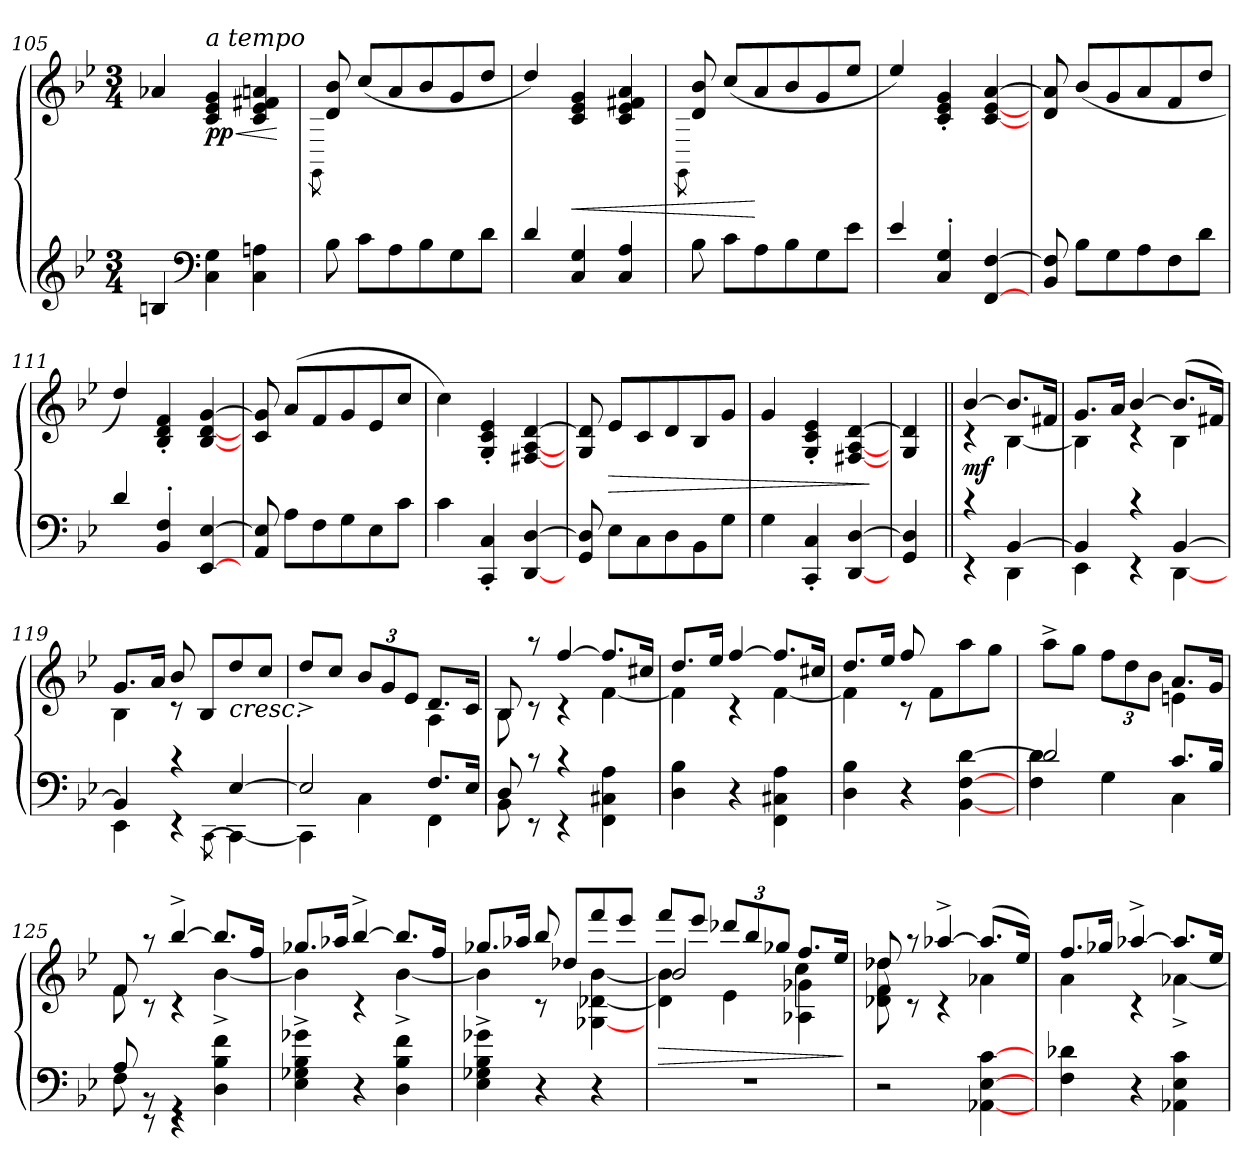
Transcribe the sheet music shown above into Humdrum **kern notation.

**kern	**kern	**dynam
*part1	*part1	*part1
*staff2	*staff1	*staff1/2
!!LO:LB:g=z
*clefG2	*clefG2	*
*k[b-e-]	*k[b-e-]	*
*B-:	*B-:	*
*M3/4	*M3/4	*
=105	=105	=105
*	*^	*
4Bn/	4a-X/	2ryy	.
*clefF4	*	*	*
!	!LO:TX:a:i:t=a tempo	!	!
!	!	!	!LO:HP:b
!	!	!	!LO:DY:n=1:b
4C\ 4G\	4c/ 4e-/ 4g/	.	< pp
4C\ 4Ani\	4c/ 4e-/ 4f#X/ 4an/	4ryy	.
*	*v	*v	*
.	.	[
!!LO:LB:g=z
=106	=106	=106
*	*^	*
.	.	8qGG\	.
*^	*	*	*
8B-\	2.ryy	8d/ 8b-/	2.ryy	.
8c\L	.	(>8cc/L	.	.
8A\	.	8a/	.	.
8B-\	.	8b-/	.	.
8G\	.	8g/	.	.
8d\J	.	8dd/J	.	.
*	*	*v	*v	*
=107	=107	=107	=107
4d/	2.ryy	4dd/)	.
!	!	!	!LO:HP:b
4C/ 4G/	.	4c/ 4e-/ 4g/	<
4C/ 4A/	.	4c/ 4e-/ 4f#X/ 4a/	.
=108	=108	=108	=108
*	*	*^	*
.	.	.	8qGG\	.
8B-\	2.ryy	8d/ 8b-/	2.ryy	.
8c\L	.	(>8cc/L	.	.
8A\	.	8a/	.	[
8B-\	.	8b-/	.	.
8G\	.	8g/	.	.
8e-\J	.	8ee-/J	.	.
*	*	*v	*v	*
=109	=109	=109	=109
4e-/	2.ryy	4ee-/)	.
4C/'> 4G/'>	.	4c/'< 4e-/'< 4g/'<	.
[4FF/ [4F/	.	[4c/ [4e-/ [4a/	.
=110	=110	=110	=110
8BB-/ 8F/]	2.ryy	8d/ 8a/]	.
8B-\L	.	(>8b-/L	.
8G\	.	8g/	.
8A\	.	8a/	.
8F\	.	8f/	.
8d\J	.	8dd/J	.
=111	=111	=111	=111
4d/	2.ryy	4dd/)	.
4BB-/'> 4F/'>	.	4B-/'< 4d/'< 4f/'<	.
[4EE-/ [4E-/	.	[4B-/ [4d/ [4g/	.
!!LO:LB:g=z
=112	=112	=112	=112
*	*	*^	*
8AA/ 8E-/]	2ryy	8c/ 8g/]	2ryy	.
8A\L	.	(>8a/L	.	.
8F\	.	8f/	.	.
8G\	.	8g/	.	.
8E-\	4ryy	8e-/	4ryy	.
8c\J	.	8cc/J	.	.
=113	=113	=113	=113	=113
4c\	2ryy	4cc\)	2ryy	.
4CC/'< 4C/'<	.	4G/'< 4c/'< 4e-/'<	.	.
[4DD/ [4D/	4ryy	[4F#X/ [4A/ [4d/	4ryy	.
=114	=114	=114	=114	=114
8GG/ 8D/]	2ryy	8G/ 8d/]	2ryy	.
!	!	!	!	!LO:HP:b
8E-\L	.	8e-/L	.	>
8C\	.	8c/	.	.
8D\	.	8d/	.	.
8BB-\	4ryy	8B-/	4ryy	.
8G\J	.	8g/J	.	.
=115	=115	=115	=115	=115
4G\	2ryy	4g/	2ryy	.
4CC/'< 4C/'<	.	4G/'< 4c/'< 4e-/'<	.	.
[4DD/ [4D/	4ryy	[4F#/ [4A/ [4d/	4ryy	.
*v	*v	*	*	*
*	*v	*v	*
.	.	]
=116	=116	=116
*^	*^	*
4GG/ 4D/]	4ryy	4G/ 4d/]	4ryy	.
=117||	=117||	=117||	=117||	=117||
!	!	!	!	!LO:DY:b
4rc	4rEE	[>4b-/	4rc	mf
[>4BB-/	4DD\	8.b-/L]	[<4B-\	.
.	.	16f#X/Jk	.	.
=118	=118	=118	=118	=118
4BB-/]	4EE-\	8.g/L	4B-\]	.
.	.	16a/Jk	.	.
4rc	4rEE	[>4b-/	4rc	.
[>4BB-/	[<4DD\	(>8.b-/L]	4B-\	.
.	.	16f#X/Jk)	.	.
!!LO:LB:g=z	!!
=119	=119	=119	=119	=119
4BB-/]	4EE-\	8.g/L	4B-\	.
.	.	16a/Jk	.	.
4rc	4rEE	8b-/	8rc	.
.	.	8B-/L	8ryy	[
.	[<8qCC\	.	.	.
!	!	!	!	!LO:HP:b
[>4E-/	4CC\_	8dd/	4ryy	<
.	.	8cc/J	.	.
=120	=120	=120	=120	=120
2E-/]	4CC\]	8dd^>/L	2ryy	.
.	.	8cc/J	.	.
*	*	*Xbrackettup	*	*
.	4C\	12b-/L	.	.
.	.	12g/	.	.
.	.	12e-/J	.	.
8.F/L	4FF\	8.d/L	4A\	.
16E-/Jk	.	16c/Jk	.	.
=121	=121	=121	=121	=121
8D/	8BB-\	8B-/	8B-\	.
8rc	8rEE	8raa	8rc	.
4rc	4rEE	[>4ff/	4rc	.
4FF\ 4C#X\ 4A\	4ryy	8.ff/L]	[<4f\	.
.	.	16cc#X/Jk	.	.
=122	=122	=122	=122	=122
4D\ 4B-\	2ryy	8.dd/L	4f\]	.
.	.	16ee-/Jk	.	.
4r	.	[>4ff/	4rc	.
4FF\ 4C#X\ 4A\	4ryy	8.ff/L]	[<4f\	.
.	.	16cc#X/Jk	.	.
=123	=123	=123	=123	=123
4D\ 4B-\	2ryy	8.dd/L	4f\]	.
.	.	16ee-/Jk	.	.
4r	.	8ff/	8rc	.
.	.	8f\L	8ryy	.
(>[4BB-\ [4F\ [4d\	4ryy	8aa\	4ryy	.
.	.	8gg\J	.	.
!!LO:LB:g=z	!!
=124	=124	=124	=124	=124
2d/]	4F\ 4d\	8aa^<\L	2ryy	.
.	.	8gg\J	.	.
.	4G\	12ff\L	.	.
.	.	12dd\	.	.
.	.	12b-\J	.	.
8.c/L	4C\	8.a/L	4en\	.
16B-/Jk	.	16g/Jk)	.	.
!!LO:PB:g=z	!!
=125	=125	=125	=125	=125
*	*^	*	*	*
2ryy	8A/	8F\	8f/	8f\	.
.	8rEE	8r	8raa	8rc	.
.	4rEE	4r	[>4bb-^>/	4rc	.
4ryy	4D\ 4B-\ 4f\	4ryy	8.bb-/L]	[<4b-^<\	.
.	.	.	16ff/Jk	.	.
=126	=126	=126	=126	=126	=126
2ryy	4E-\^> 4G-X\^> 4B-\^> 4g-X\^>	2ryy	8.gg-X/L	4b-\]	.
.	.	.	16aa-X/Jk	.	.
.	4r	.	[>4bb-^>/	4rc	.
4ryy	4D\ 4B-\ 4f\	4ryy	8.bb-/L]	[<4b-^<\	.
.	.	.	16ff/Jk	.	.
=127	=127	=127	=127	=127	=127
2ryy	4E-\^> 4G-X\^> 4B-\^> 4g-X\^>	2ryy	8.gg-X/L	4b-\]	.
.	.	.	16aa-X/Jk	.	.
.	4r	.	8bb-/	8rc	.
.	.	.	8dd-X/L	8ryy	.
4ryy	4r	4ryy	8fff/	[<4G-X\ [<4d-X\ [<4b-\	.
.	.	.	8eee-/J	.	.
*	*v	*v	*	*	*
*	*	*v	*v	*
=128	=128	=128	=128
!	!	!	!LO:HP:b
*	*	*^	*
*	*	*	*^	*
2.r	2ryy	8fff/L	4d-\] 4b-\]	2b-/	>
.	.	8eee-/J	.	.	.
.	.	12ddd-X/L	4e-\	.	.
.	.	12bb-/	.	.	.
.	.	12gg-X/J	.	.	.
.	4ryy	8.ff/L	4A-X\ 4g-X\	4cc\	.
.	.	16ee-/Jk	.	.	.
*v	*v	*	*	*	*
*	*v	*v	*v	*
.	.	]
!!LO:LB:g=z
=129	=129	=129
*^	*^	*
*	*	*	*^	*
2r	2ryy	8dd-X/	8d-X\ 8f\	8dd-X\	.
.	.	8raa	8rc	8ryy	.
.	.	[>4aa-X^>/	4rc	4ryy	.
[4AA-X\ [4E-\ [4c\	4ryy	(>8.aa-/L]	4a-X\	4ryy	.
.	.	16ee-/Jk)	.	.	.
*	*	*	*v	*v	*
!!LO:LB:g=z
=130	=130	=130	=130	=130
4F\ 4d-X\	2ryy	8.ff/L	4a\	.
.	.	16gg-X/Jk	.	.
4r	.	[>4aa-X^>/	4rc	.
4AA-\ 4E-\ 4c\	4ryy	8.aa-/L]	[<4a-X^<\	.
.	.	16ee-/Jk	.	.
*v	*v	*	*	*
*	*v	*v	*
=	=	=
*-	*-	*-
